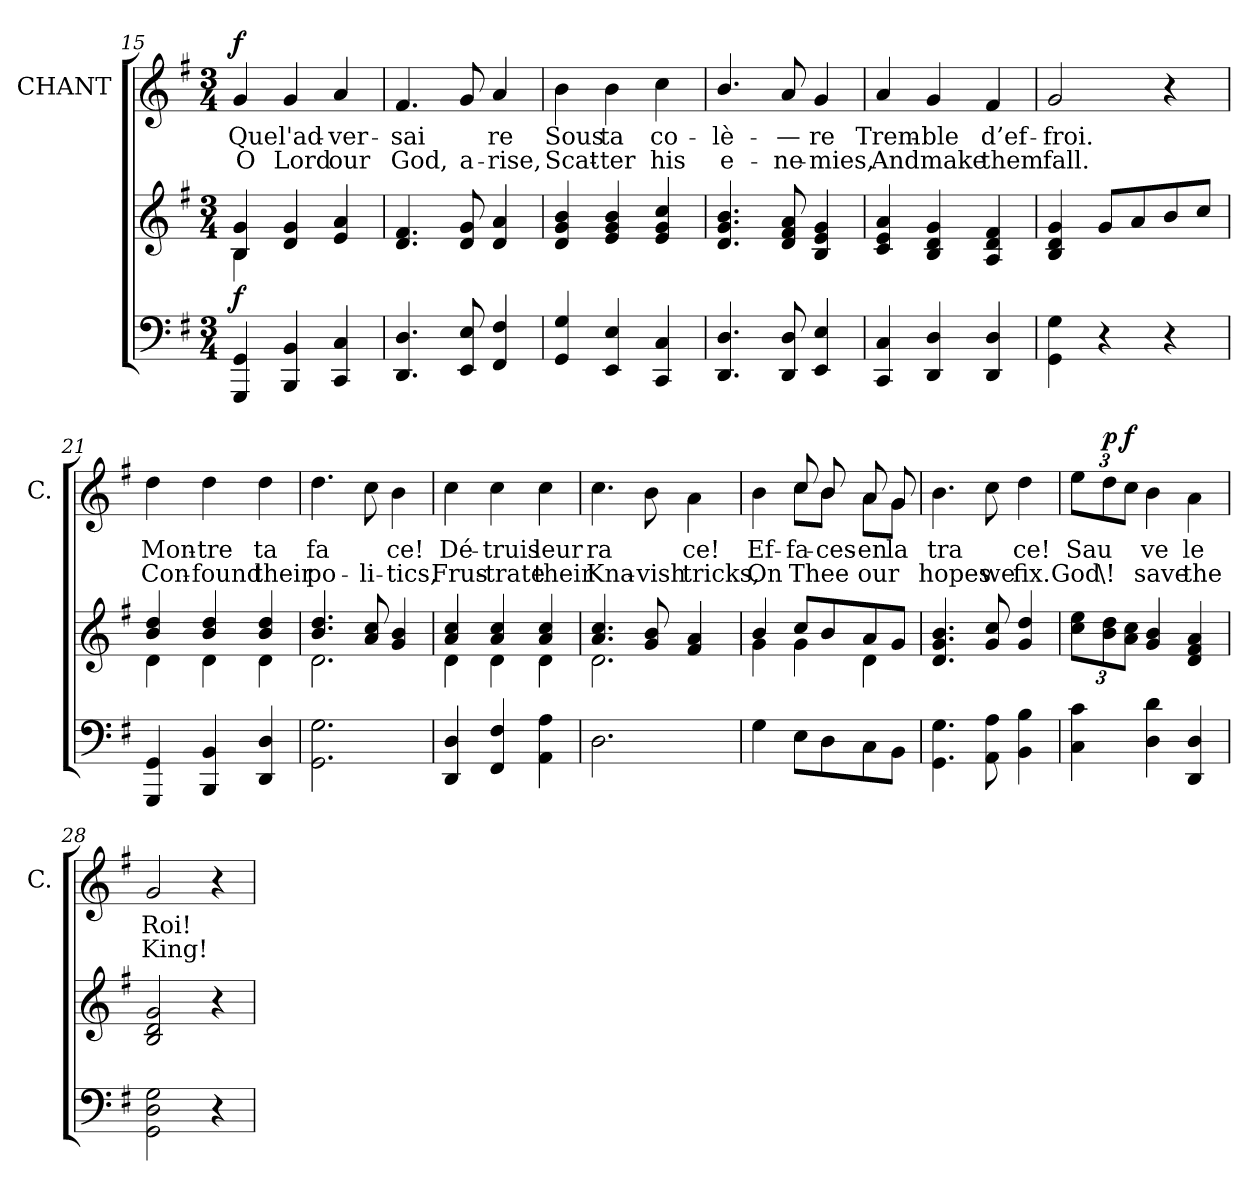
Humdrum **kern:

**kern	**dynam	**kern	**kern	**text	**text	**dynam
*part3	*part3	*part2	*part1	*part1	*part1	*part1
*staff3	*staff3	*staff2	*staff1	*staff1	*staff1	*staff1
*	*	*	*I"CHANT	*	*	*
*	*	*	*I'C.	*	*	*
*clefF4	*	*clefG2	*clefG2	*	*	*
*k[f#]	*	*k[f#]	*k[f#]	*	*	*
*M3/4	*	*M3/4	*M3/4	*	*	*
=15	=15	=15	=15	=15	=15	=15
*	*	*^	*	*	*	*
!	!LO:DY:a	!	!	!	!	!	!LO:DY:a
4GGi/ 4GGGi/	f	4gj/ 4Bj/	4BZ\	4gj/	Que	O	f
4BBi/ 4BBBi/	.	4gj/ 4dj/	2ryy	4gj/	l'ad-	Lord	.
4Ci/ 4CCi/	.	4aj/ 4ej/	.	4aj/	ver-	our	.
*	*	*v	*v	*	*	*	*
=16	=16	=16	=16	=16	=16	=16
4.Di/ 4.DDi/	.	4.f#j/ 4.dj/	4.f#j/	sai-	God,	.
8Ei/ 8EEi/	.	8gj/ 8dj/	8gj/	--	a-	.
4F#i/ 4FF#i/	.	4aj/ 4dj/	4aj/	re	rise,	.
!!LO:LB:g=z
=17	=17	=17	=17	=17	=17	=17
4Gi/ 4GGi/	.	4bj/ 4gj/ 4dj/	4bj\	Sous	Scat-	.
4Ei/ 4EEi/	.	4bj/ 4gj/ 4ej/	4bj\	ta	ter	.
4Ci/ 4CCi/	.	4ccj/ 4gj/ 4ej/	4ccj\	co-	his	.
=18	=18	=18	=18	=18	=18	=18
4.Di/ 4.DDi/	.	4.bj/ 4.gj/ 4.dj/	4.bj/	lè-	e-	.
8Di/ 8DDi/	.	8dj/ 8f#j/ 8aj/	8aj/	—	ne-	.
4Ei/ 4EEi/	.	4gj/ 4ej/ 4Bj/	4gj/	re	mies,	.
=19	=19	=19	=19	=19	=19	=19
4Ci/ 4CCi/	.	4aj/ 4ej/ 4cj/	4aj/	Trem-	And	.
4Di/ 4DDi/	.	4gj/ 4dj/ 4Bj/	4gj/	ble	make	.
4Di/ 4DDi/	.	4f#j/ 4dj/ 4Aj/	4f#j/	d’ef-	them	.
=20	=20	=20	=20	=20	=20	=20
4GGi\ 4Gi\	.	4gj/ 4dj/ 4Bj/	2gj/	froi.	fall.	.
4r	.	8gj/L	.	.	.	.
.	.	8aj/	.	.	.	.
4r	.	8bj/	4r	.	.	.
.	.	8ccj/J	.	.	.	.
!!LO:LB:g=z
=21	=21	=21	=21	=21	=21	=21
*	*	*^	*	*	*	*
4GGi/ 4GGGi/	.	4ddj/ 4bj/	4dZ\	4ddj\	Mon-	Con-	.
4BBi/ 4BBBi/	.	4ddj/ 4bj/	4dZ\	4ddj\	tre	found	.
4Di/ 4DDi/	.	4ddj/ 4bj/	4dZ\	4ddj\	ta	their	.
=22	=22	=22	=22	=22	=22	=22	=22
2.GGi\ 2.Gi\	.	4.ddj/ 4.bj/	2.dZ\	4.ddj\	fa-	po-	.
.	.	8ccj/ 8aj/	.	8ccj\	--	li-	.
.	.	4bj/ 4gj/	.	4bj\	ce!	tics,	.
=23	=23	=23	=23	=23	=23	=23	=23
4Di/ 4DDi/	.	4ccj/ 4aj/	4dZ\	4ccj\	Dé-	Frus-	.
4F#i/ 4FF#i/	.	4ccj/ 4aj/	4dZ\	4ccj\	truis	trate	.
4AAi\ 4Ai\	.	4ccj/ 4aj/	4dZ\	4ccj\	leur	their	.
=24	=24	=24	=24	=24	=24	=24	=24
2.Di\	.	4.ccj/ 4.aj/	2.dZ\	4.ccj\	ra-	Kna-	.
.	.	8bj/ 8gj/	.	8bj\	--	vish	.
.	.	4aj/ 4f#j/	.	4aj\	ce!	tricks,	.
!!LO:LB:g=z
=25	=25	=25	=25	=25	=25	=25	=25
*	*	*	*	*^	*	*	*
4Gi\	.	4bj/	4gZ\	4bj\	4ryy	Ef-	On	.
8Ei\L	.	8ccj/L	4gZ\	8ccj/	8cci\L	fa-	Thee	.
8Di\	.	8bj/	.	8bj/	8bi\J	ces-	.	.
8Ci\	.	8aj/	4dZ\	8aj/	8ai\L	en	our	.
8BBi\J	.	8gj/J	.	8gj/	8gi\J	la	.	.
*	*	*v	*v	*	*	*	*	*
*	*	*	*v	*v	*	*	*
=26	=26	=26	=26	=26	=26	=26
4.GGi\ 4.Gi\	.	4.bj/ 4.gj/ 4.dj/	4.bj\	tra-	hopes	.
8AAi\ 8Ai\	.	8ccj/ 8gj/	8ccj\	--	we	.
4BBi\ 4Bi\	.	4ddj/ 4gj/	4ddj\	ce!	fix.	.
=27	=27	=27	=27	=27	=27	=27
4Ci\ 4ci\	.	12ccj\ 12eej\L	12eej\L	Sau	God	.
!	!	!	!	!	!	!LO:DY:a
.	.	12bj\ 12ddj\	12ddj\	--	\!	p
!	!	!	!	!	!	!LO:DY:a
.	.	12aj\ 12ccj\J	12ccj\J	.	.	f
4Di\ 4di\	.	4bj/ 4gj/	4bj\	ve	save	.
4Di/ 4DDi/	.	4aj/ 4f#j/ 4dj/	4aj\	le	the	.
=28	=28	=28	=28	=28	=28	=28
2GGi\ 2Gi\ 2Di\	.	2gj/ 2dj/ 2Bj/	2gj/	Roi!	King!	.
4r	.	4r	4r	.	.	.
=	=	=	=	=	=	=
*-	*-	*-	*-	*-	*-	*-
